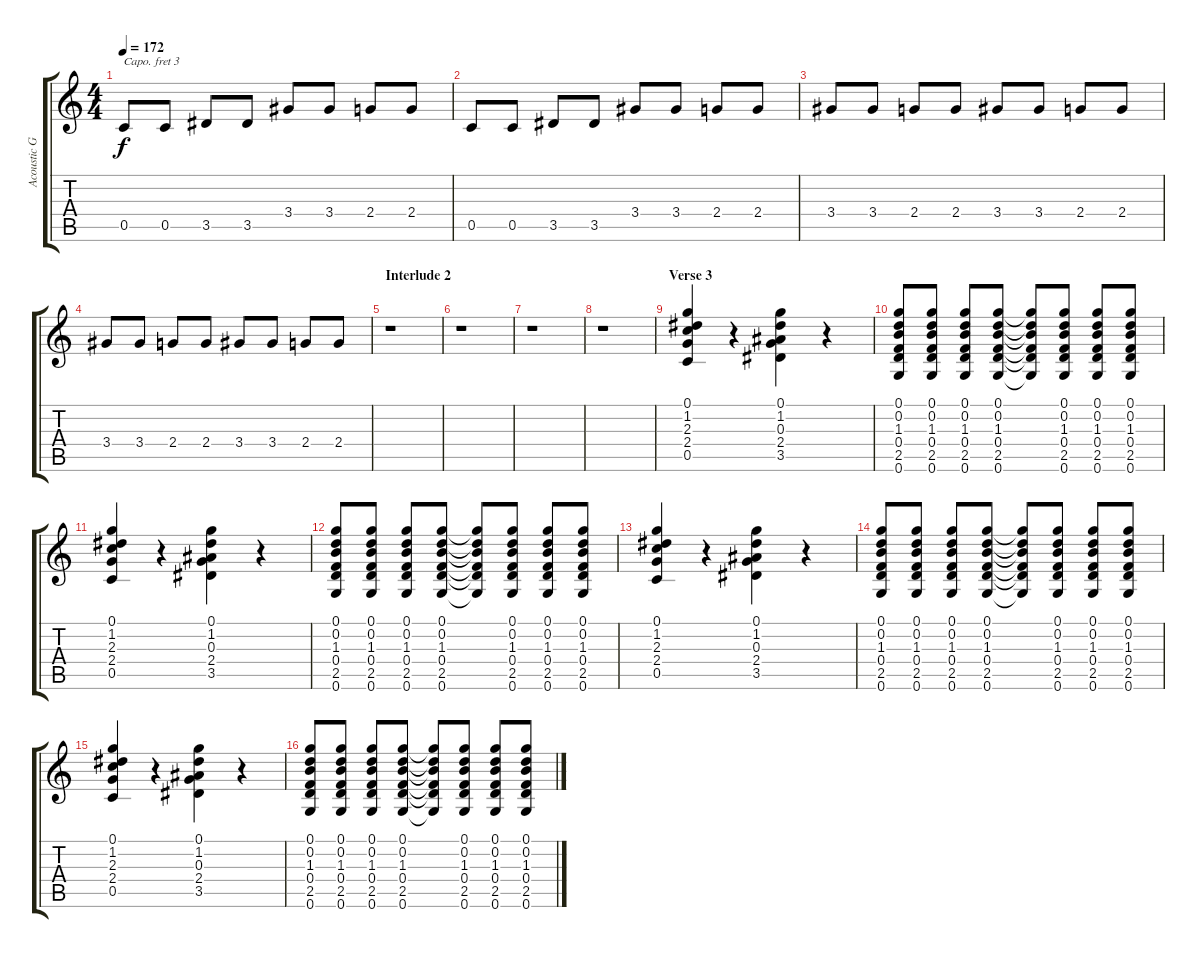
\track ("Acoustic Guitar (Capo 3rd fret)" "Acoustic G") {instrument acousticguitarsteel}
\staff {score tabs}
\capo 3
\tuning (E4 B3 G3 D3 A2 E2) {hide}
\ts (4 4)
\tempo 172
\clef g2
\ks c
0.5.8{dy f} 0.5.8 3.5.8 3.5.8 3.4.8 3.4.8 2.4.8 2.4.8 |
0.5.8 0.5.8 3.5.8 3.5.8 3.4.8 3.4.8 2.4.8 2.4.8 |
3.4.8 3.4.8 2.4.8 2.4.8 3.4.8 3.4.8 2.4.8 2.4.8 |
3.4.8 3.4.8 2.4.8 2.4.8 3.4.8 3.4.8 2.4.8 2.4.8 |
\section ("" "Interlude 2")
r.1 |
r.1 |
r.1 |
r.1 |
\section ("" "Verse 3")
(0.1 1.2 2.3 2.4 0.5).4 r.4 (0.1 1.2 0.3 2.4 3.5).4 r.4 |
(0.1 0.2 1.3 0.4 2.5 0.6).8 (0.1 0.2 1.3 0.4 2.5 0.6).8 (0.1 0.2 1.3 0.4 2.5 0.6).8 (0.1 0.2 1.3 0.4 2.5 0.6).8 (0.1{t} 0.2{t} 1.3{t} 0.4{t} 2.5{t} 0.6{t}).8 (0.1 0.2 1.3 0.4 2.5 0.6).8 (0.1 0.2 1.3 0.4 2.5 0.6).8 (0.1 0.2 1.3 0.4 2.5 0.6).8 |
(0.1 1.2 2.3 2.4 0.5).4 r.4 (0.1 1.2 0.3 2.4 3.5).4 r.4 |
(0.1 0.2 1.3 0.4 2.5 0.6).8 (0.1 0.2 1.3 0.4 2.5 0.6).8 (0.1 0.2 1.3 0.4 2.5 0.6).8 (0.1 0.2 1.3 0.4 2.5 0.6).8 (0.1{t} 0.2{t} 1.3{t} 0.4{t} 2.5{t} 0.6{t}).8 (0.1 0.2 1.3 0.4 2.5 0.6).8 (0.1 0.2 1.3 0.4 2.5 0.6).8 (0.1 0.2 1.3 0.4 2.5 0.6).8 |
(0.1 1.2 2.3 2.4 0.5).4 r.4 (0.1 1.2 0.3 2.4 3.5).4 r.4 |
(0.1 0.2 1.3 0.4 2.5 0.6).8 (0.1 0.2 1.3 0.4 2.5 0.6).8 (0.1 0.2 1.3 0.4 2.5 0.6).8 (0.1 0.2 1.3 0.4 2.5 0.6).8 (0.1{t} 0.2{t} 1.3{t} 0.4{t} 2.5{t} 0.6{t}).8 (0.1 0.2 1.3 0.4 2.5 0.6).8 (0.1 0.2 1.3 0.4 2.5 0.6).8 (0.1 0.2 1.3 0.4 2.5 0.6).8 |
(0.1 1.2 2.3 2.4 0.5).4 r.4 (0.1 1.2 0.3 2.4 3.5).4 r.4 |
(0.1 0.2 1.3 0.4 2.5 0.6).8 (0.1 0.2 1.3 0.4 2.5 0.6).8 (0.1 0.2 1.3 0.4 2.5 0.6).8 (0.1 0.2 1.3 0.4 2.5 0.6).8 (0.1{t} 0.2{t} 1.3{t} 0.4{t} 2.5{t} 0.6{t}).8 (0.1 0.2 1.3 0.4 2.5 0.6).8 (0.1 0.2 1.3 0.4 2.5 0.6).8 (0.1 0.2 1.3 0.4 2.5 0.6).8
